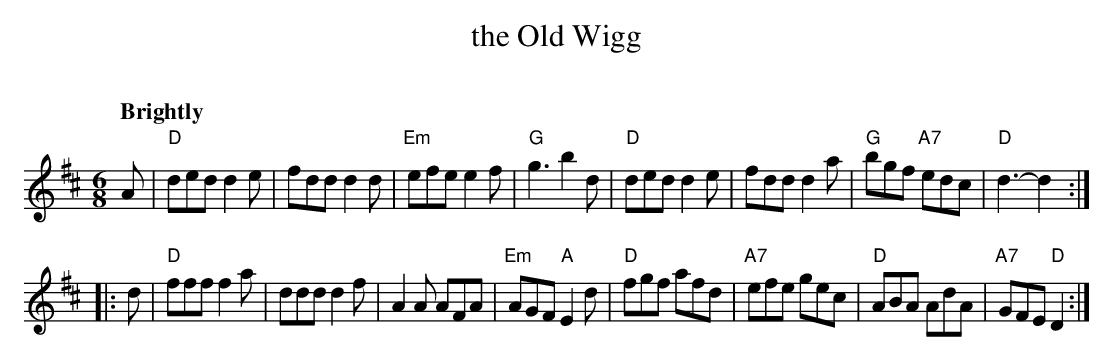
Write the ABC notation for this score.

X:1
T: the Old Wigg
C:
M: 6/8
L: 1/8
Q: "Brightly"
K: D
A |\
"D"ded d2e | fdd d2d | "Em"efe e2f | "G"g3 b2d |\
"D"ded d2e | fdd d2a | "G"bgf "A7"edc | "D"d3- d2 :|
|: d |\
"D"fff f2a | ddd d2f | A2A AFA | "Em"AGF "A"E2d |\
"D"fgf afd | "A7"efe gec | "D"ABA AdA | "A7"GFE "D"D2 :|
